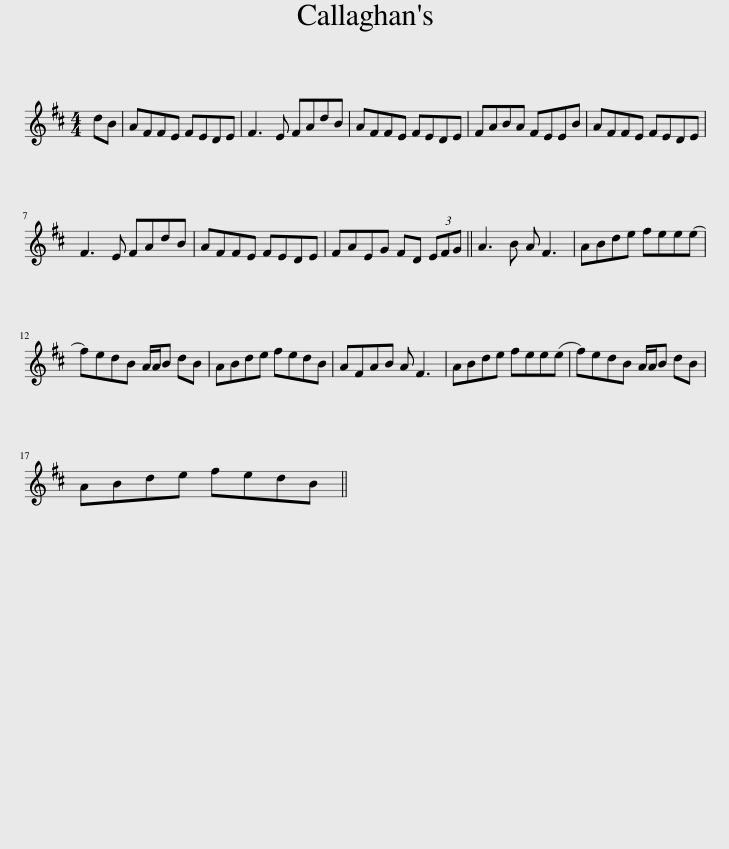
X:1
L:1/8
M:4/4
I:linebreak $
K:D
V:1 treble
V:1
 dB | AFFE FEDE | F3 E FAdB | AFFE FEDE | FABA FEEB | %5
 AFFE FEDE |$ F3 E FAdB | AFFE FEDE | FAEG FD (3EFG || A3 B A F3 | %10
 ABde fee(e |$ f)edB A/A/B dB | ABde fedB | AFAB A F3 | ABde fee(e | %15
 f)edB A/A/B dB |$ ABde fedB || %17
